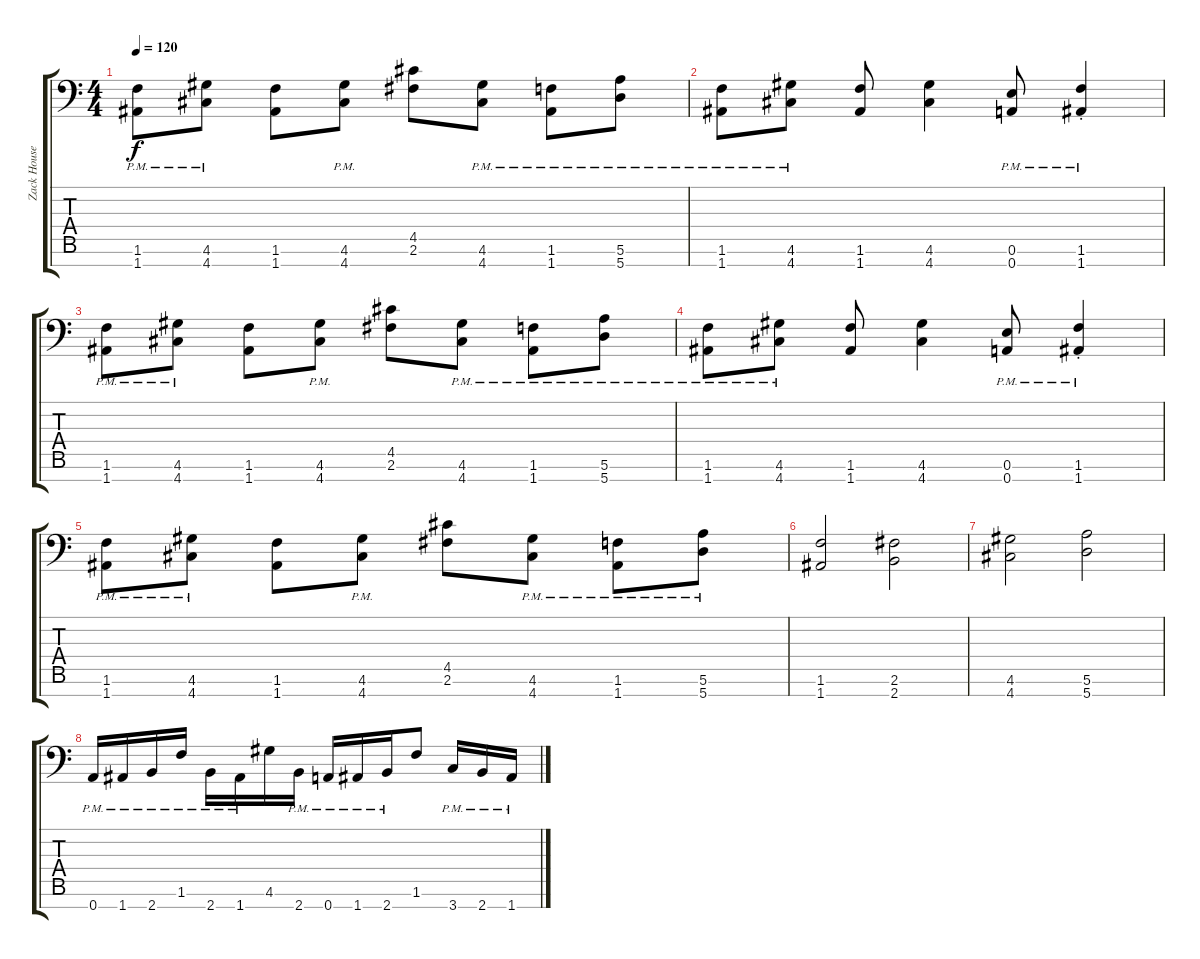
\track ("Zack Householder" "Zack House") {instrument distortionguitar}
\staff {score tabs}
\tuning (E4 B3 G3 D3 A2 E2 A1) {hide}
\ts (4 4)
\tempo 120
\clef f4
\ks c
(1.6{pm} 1.7{pm}).8{dy f} (4.6{pm} 4.7{pm}).8 (1.6 1.7).8 (4.6{pm} 4.7{pm}).8 (4.5 2.6).8 (4.6{pm} 4.7{pm}).8 (1.6{pm} 1.7{pm}).8 (5.6{pm} 5.7{pm}).8 |
(1.6{pm} 1.7{pm}).8 (4.6{pm} 4.7{pm}).8 (1.6 1.7).8 (4.6 4.7).4 (0.6{pm} 0.7{pm}).8 (1.6{pm st} 1.7{pm st}).4 |
(1.6{pm} 1.7{pm}).8 (4.6{pm} 4.7{pm}).8 (1.6 1.7).8 (4.6{pm} 4.7{pm}).8 (4.5 2.6).8 (4.6{pm} 4.7{pm}).8 (1.6{pm} 1.7{pm}).8 (5.6{pm} 5.7{pm}).8 |
(1.6{pm} 1.7{pm}).8 (4.6{pm} 4.7{pm}).8 (1.6 1.7).8 (4.6 4.7).4 (0.6{pm} 0.7{pm}).8 (1.6{pm st} 1.7{pm st}).4 |
(1.6{pm} 1.7{pm}).8 (4.6{pm} 4.7{pm}).8 (1.6 1.7).8 (4.6{pm} 4.7{pm}).8 (4.5 2.6).8 (4.6{pm} 4.7{pm}).8 (1.6{pm} 1.7{pm}).8 (5.6{pm} 5.7{pm}).8 |
(1.6 1.7).2 (2.6 2.7).2 |
(4.6 4.7).2 (5.6 5.7).2 |
0.7{pm}.16 1.7{pm}.16 2.7{pm}.16 1.6{pm}.16 2.7{pm}.16 1.7{pm}.16 4.6.16 2.7{pm}.16 0.7{pm}.16 1.7{pm}.16 2.7{pm}.16 1.6.8 3.7{pm}.16 2.7{pm}.16 1.7{pm}.16
